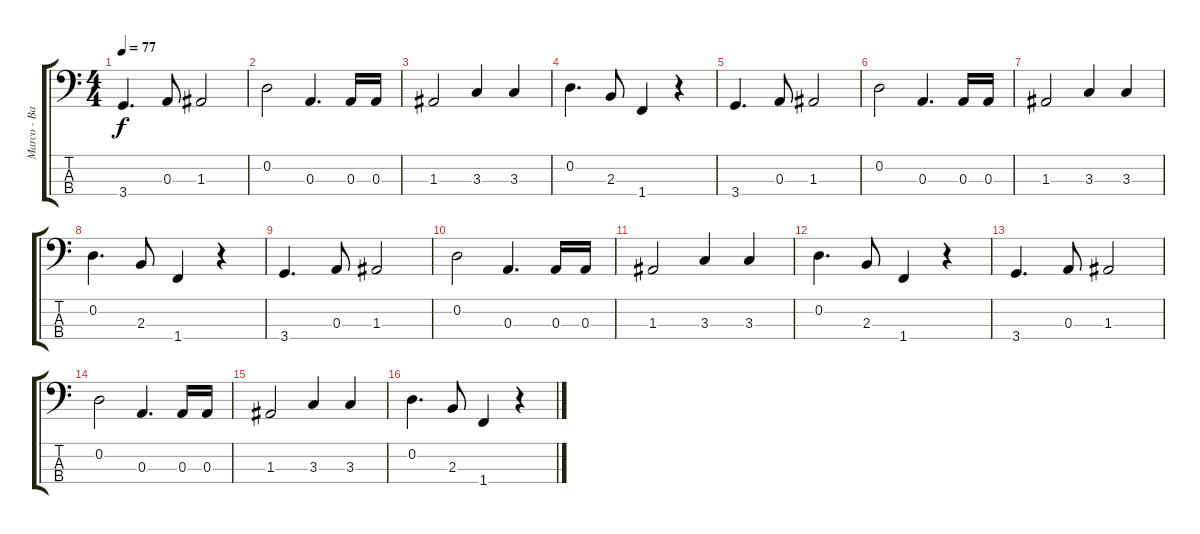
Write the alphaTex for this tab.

\track ("Marco - Bass guitar" "Marco - Ba") {instrument electricbassfinger}
\staff {score tabs}
\tuning (G2 D2 A1 E1) {hide}
\ts (4 4)
\tempo 77
\clef f4
\ks c
3.4.4{d dy f} 0.3.8 1.3.2 |
0.2.2 0.3.4{d} 0.3.16 0.3.16 |
1.3.2 3.3.4 3.3.4 |
0.2.4{d} 2.3.8 1.4.4 r.4 |
3.4.4{d} 0.3.8 1.3.2 |
0.2.2 0.3.4{d} 0.3.16 0.3.16 |
1.3.2 3.3.4 3.3.4 |
0.2.4{d} 2.3.8 1.4.4 r.4 |
3.4.4{d} 0.3.8 1.3.2 |
0.2.2 0.3.4{d} 0.3.16 0.3.16 |
1.3.2 3.3.4 3.3.4 |
0.2.4{d} 2.3.8 1.4.4 r.4 |
3.4.4{d} 0.3.8 1.3.2 |
0.2.2 0.3.4{d} 0.3.16 0.3.16 |
1.3.2 3.3.4 3.3.4 |
0.2.4{d} 2.3.8 1.4.4 r.4
